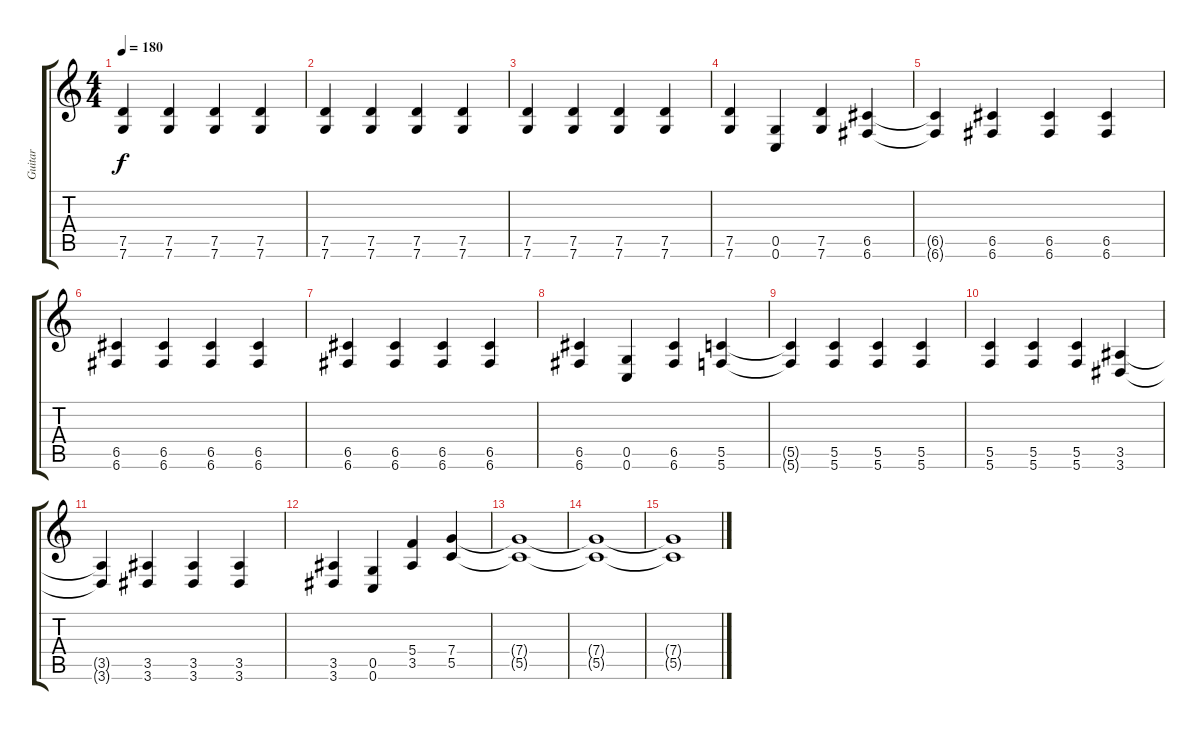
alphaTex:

\track ("Guitar" "Guitar") {instrument distortionguitar}
\staff {score tabs}
\tuning (D4 A3 F3 C3 G2 C2) {hide}
\ts (4 4)
\tempo 180
\clef g2
\ks c
(7.5{t} 7.6{t}).4{dy f} (7.5 7.6).4 (7.5 7.6).4 (7.5 7.6).4 |
(7.5 7.6).4 (7.5 7.6).4 (7.5 7.6).4 (7.5 7.6).4 |
(7.5 7.6).4 (7.5 7.6).4 (7.5 7.6).4 (7.5 7.6).4 |
(7.5 7.6).4 (0.5 0.6).4 (7.5 7.6).4 (6.5 6.6).4 |
(6.5{t} 6.6{t}).4 (6.5 6.6).4 (6.5 6.6).4 (6.5 6.6).4 |
(6.5 6.6).4 (6.5 6.6).4 (6.5 6.6).4 (6.5 6.6).4 |
(6.5 6.6).4 (6.5 6.6).4 (6.5 6.6).4 (6.5 6.6).4 |
(6.5 6.6).4 (0.5 0.6).4 (6.5 6.6).4 (5.5 5.6).4 |
(5.5{t} 5.6{t}).4 (5.5 5.6).4 (5.5 5.6).4 (5.5 5.6).4 |
(5.5 5.6).4 (5.5 5.6).4 (5.5 5.6).4 (3.5 3.6).4 |
(3.5{t} 3.6{t}).4 (3.5 3.6).4 (3.5 3.6).4 (3.5 3.6).4 |
(3.5 3.6).4 (0.5 0.6).4 (5.4 3.5).4 (7.4 5.5).4 |
(7.4{t} 5.5{t}).1 |
(7.4{t} 5.5{t}).1 |
(7.4{t} 5.5{t}).1
